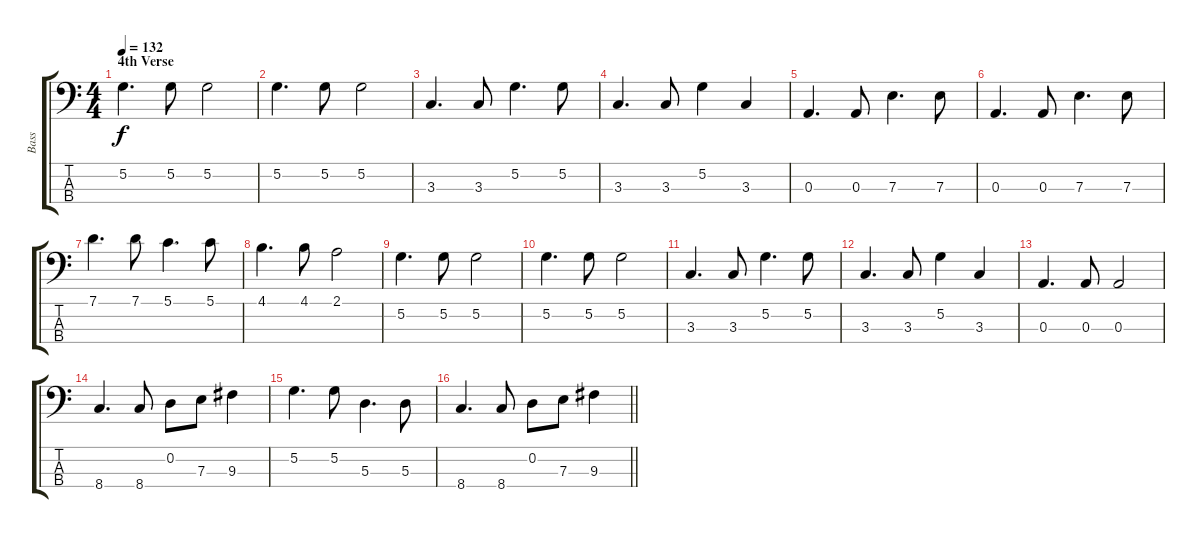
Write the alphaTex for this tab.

\track ("Bass" "Bass") {instrument electricbassfinger}
\staff {score tabs}
\tuning (G2 D2 A1 E1) {hide}
\ts (4 4)
\section ("" "4th Verse")
\tempo 132
\clef f4
\ks c
5.2.4{d dy f} 5.2.8 5.2.2 |
5.2.4{d} 5.2.8 5.2.2 |
3.3.4{d} 3.3.8 5.2.4{d} 5.2.8 |
3.3.4{d} 3.3.8 5.2.4 3.3.4 |
0.3.4{d} 0.3.8 7.3.4{d} 7.3.8 |
0.3.4{d} 0.3.8 7.3.4{d} 7.3.8 |
7.1.4{d} 7.1.8 5.1.4{d} 5.1.8 |
4.1.4{d} 4.1.8 2.1.2 |
5.2.4{d} 5.2.8 5.2.2 |
5.2.4{d} 5.2.8 5.2.2 |
3.3.4{d} 3.3.8 5.2.4{d} 5.2.8 |
3.3.4{d} 3.3.8 5.2.4 3.3.4 |
0.3.4{d} 0.3.8 0.3.2 |
8.4.4{d} 8.4.8 0.2.8 7.3.8 9.3.4 |
5.2.4{d} 5.2.8 5.3.4{d} 5.3.8 |
\barLineRight lightlight
8.4.4{d} 8.4.8 0.2.8 7.3.8 9.3.4
